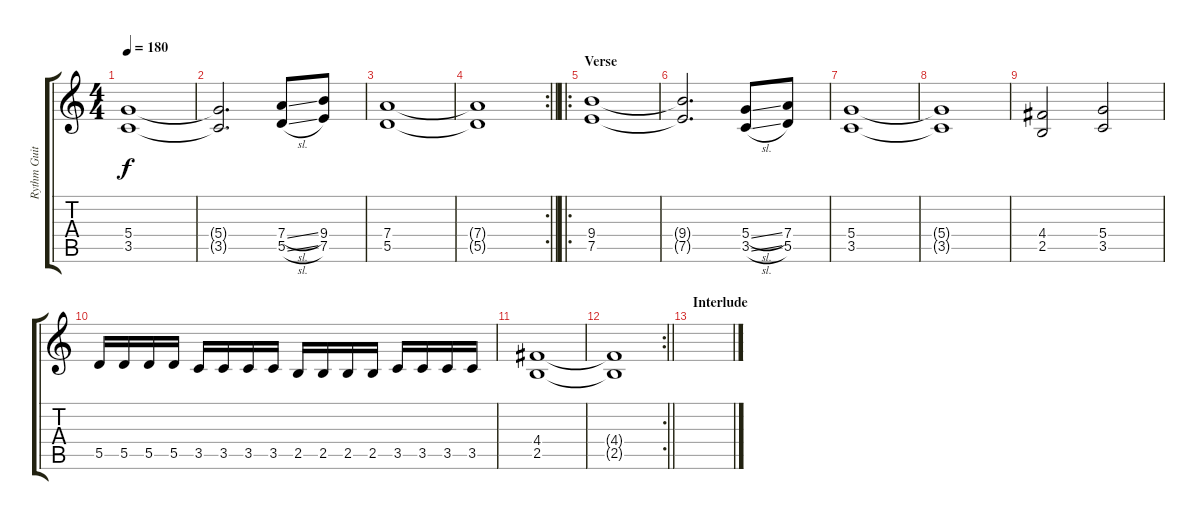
\track ("Rythm Guitar" "Rythm Guit") {instrument distortionguitar}
\staff {score tabs}
\tuning (E4 B3 G3 D3 A2 E2) {hide}
\ts (4 4)
\tempo 180
\clef g2
\ks c
(5.4 3.5).1{dy f} |
(5.4{t} 3.5{t}).2{d} (7.4{sl} 5.5{sl}).8 (9.4 7.5).8 |
(7.4 5.5).1 |
\rc 2
\barLineRight lightlight
(7.4{t} 5.5{t}).1 |
\ro
\section ("" "Verse")
(9.4 7.5).1 |
(9.4{t} 7.5{t}).2{d} (5.4{sl} 3.5{sl}).8 (7.4 5.5).8 |
(5.4 3.5).1 |
(5.4{t} 3.5{t}).1 |
(4.4 2.5).2 (5.4 3.5).2 |
5.5.16 5.5.16 5.5.16 5.5.16 3.5.16 3.5.16 3.5.16 3.5.16 2.5.16 2.5.16 2.5.16 2.5.16 3.5.16 3.5.16 3.5.16 3.5.16 |
(4.4 2.5).1 |
\rc 2
\barLineRight lightlight
(4.4{t} 2.5{t}).1 |
\section ("" "Interlude")
